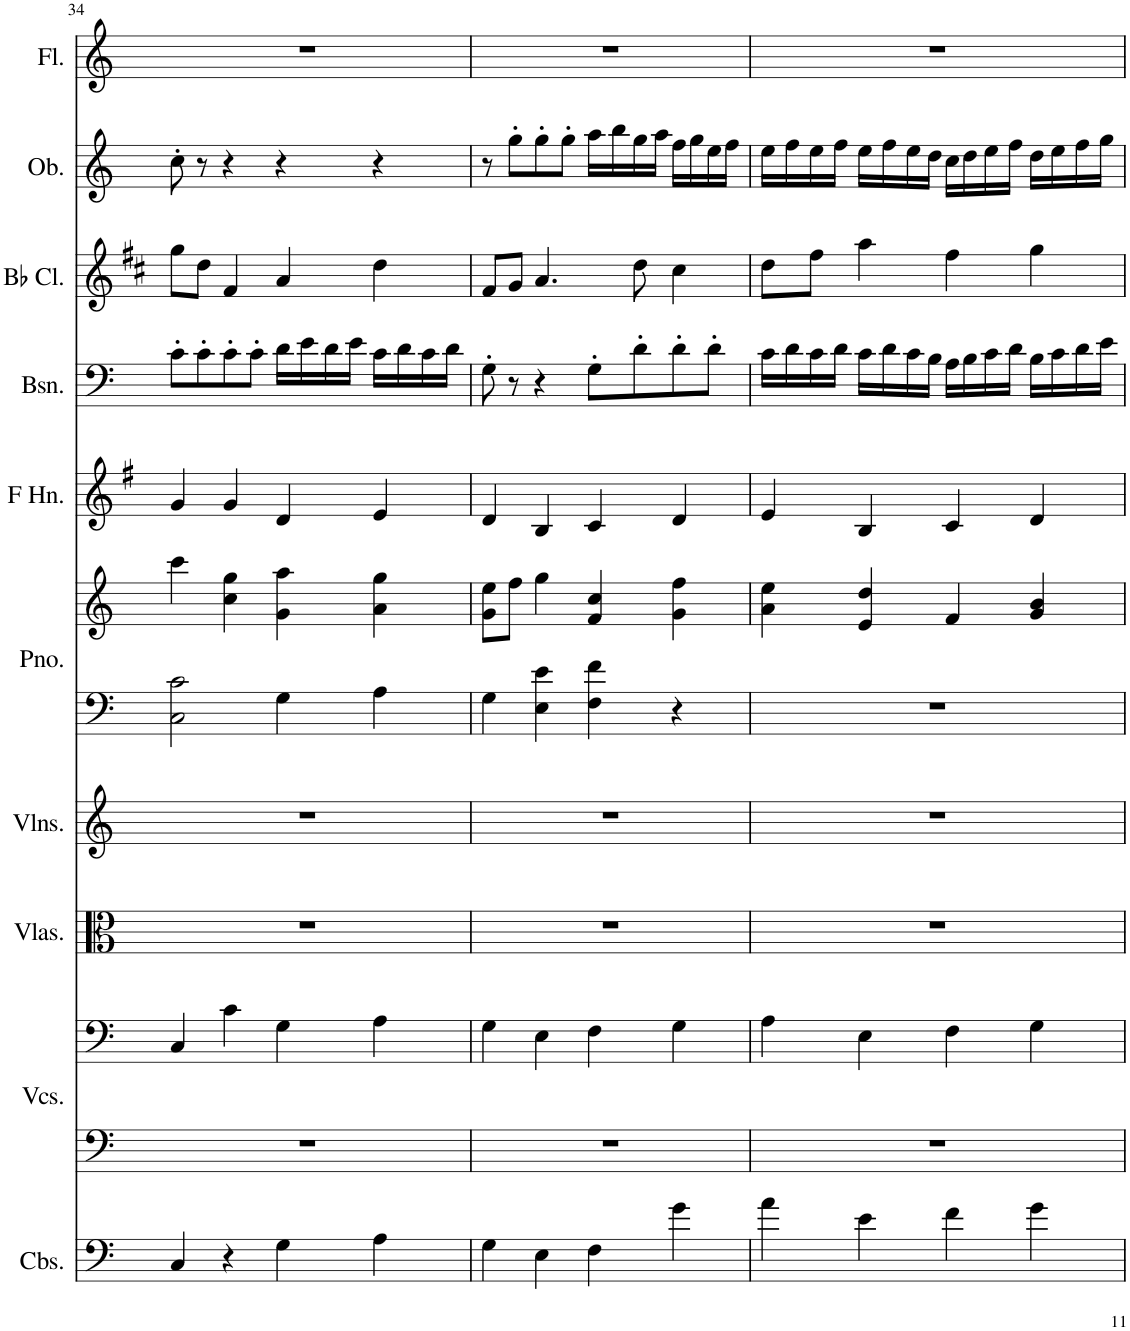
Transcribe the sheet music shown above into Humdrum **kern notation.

**kern	**kern	**kern	**kern	**kern	**kern	**kern	**kern	**kern	**kern	**kern	**kern
*part10	*part9	*part9	*part8	*part7	*part6	*part6	*part5	*part4	*part3	*part2	*part1
*staff12	*staff11	*staff10	*staff9	*staff8	*staff7	*staff6	*staff5	*staff4	*staff3	*staff2	*staff1
*I"Contrabasses	*I"Violoncellos	*	*I"Violas	*I"Violins	*I"Piano	*	*I"Horn in F	*I"Bassoon	*I"Bb Clarinet	*I"Oboe	*I"Flute
*I'Cbs.	*I'Vcs.	*	*I'Vlas.	*I'Vlns.	*I'Pno.	*	*	*I'Bsn.	*I'Bb Cl.	*I'Ob.	*I'Fl.
!!LO:PB:g=z
*clefF4	*clefF4	*clefF4	*clefC3	*clefG2	*clefF4	*clefG2	*clefG2	*clefF4	*clefG2	*clefG2	*clefG2
*Trd7c12	*	*	*	*	*	*	*Trd4c7	*	*Trd1c2	*	*
*k[]	*k[]	*k[]	*k[]	*k[]	*k[]	*k[]	*k[f#]	*k[]	*k[f#c#]	*k[]	*k[]
*M4/4	*M4/4	*M4/4	*M4/4	*M4/4	*M4/4	*M4/4	*M4/4	*M4/4	*M4/4	*M4/4	*M4/4
=34	=34	=34	=34	=34	=34	=34	=34	=34	=34	=34	=34
4C/	1r	4C/	1r	1r	2C\ 2c\	4ccc\	4g/	8c'\L	8gg\L	8cc'\	1r
.	.	.	.	.	.	.	.	8c'\	8dd\J	8r	.
4r	.	4c\	.	.	.	4cc\ 4gg\	4g/	8c'\	4f#/	4r	.
.	.	.	.	.	.	.	.	8c'\J	.	.	.
4G\	.	4G\	.	.	4G\	4g\ 4aa\	4d/	16d\LL	4a/	4r	.
.	.	.	.	.	.	.	.	16e\	.	.	.
.	.	.	.	.	.	.	.	16d\	.	.	.
.	.	.	.	.	.	.	.	16e\JJ	.	.	.
4A\	.	4A\	.	.	4A\	4a\ 4gg\	4e/	16c\LL	4dd\	4r	.
.	.	.	.	.	.	.	.	16d\	.	.	.
.	.	.	.	.	.	.	.	16c\	.	.	.
.	.	.	.	.	.	.	.	16d\JJ	.	.	.
=35	=35	=35	=35	=35	=35	=35	=35	=35	=35	=35	=35
4G\	1r	4G\	1r	1r	4G\	8g\ 8ee\L	4d/	8G'\	8f#/L	8r	1r
.	.	.	.	.	.	8ff\J	.	8r	8g/J	8gg'\L	.
4E\	.	4E\	.	.	4E\ 4e\	4gg\	4B/	4r	4.a/	8gg'\	.
.	.	.	.	.	.	.	.	.	.	8gg'\J	.
4F\	.	4F\	.	.	4F\ 4f\	4f/ 4cc/	4c/	8G'\L	.	16aa\LL	.
.	.	.	.	.	.	.	.	.	.	16bb\	.
.	.	.	.	.	.	.	.	8d'\	8dd\	16gg\	.
.	.	.	.	.	.	.	.	.	.	16aa\JJ	.
4g\	.	4G\	.	.	4r	4g\ 4ff\	4d/	8d'\	4cc#\	16ff\LL	.
.	.	.	.	.	.	.	.	.	.	16gg\	.
.	.	.	.	.	.	.	.	8d'\J	.	16ee\	.
.	.	.	.	.	.	.	.	.	.	16ff\JJ	.
=36	=36	=36	=36	=36	=36	=36	=36	=36	=36	=36	=36
4a\	1r	4A\	1r	1r	1r	4a\ 4ee\	4e/	16c\LL	8dd\L	16ee\LL	1r
.	.	.	.	.	.	.	.	16d\	.	16ff\	.
.	.	.	.	.	.	.	.	16c\	8ff#\J	16ee\	.
.	.	.	.	.	.	.	.	16d\JJ	.	16ff\JJ	.
4e\	.	4E\	.	.	.	4e/ 4dd/	4B/	16c\LL	4aa\	16ee\LL	.
.	.	.	.	.	.	.	.	16d\	.	16ff\	.
.	.	.	.	.	.	.	.	16c\	.	16ee\	.
.	.	.	.	.	.	.	.	16B\JJ	.	16dd\JJ	.
4f\	.	4F\	.	.	.	4f/	4c/	16A\LL	4ff#\	16cc\LL	.
.	.	.	.	.	.	.	.	16B\	.	16dd\	.
.	.	.	.	.	.	.	.	16c\	.	16ee\	.
.	.	.	.	.	.	.	.	16d\JJ	.	16ff\JJ	.
4g\	.	4G\	.	.	.	4g/ 4b/	4d/	16B\LL	4gg\	16dd\LL	.
.	.	.	.	.	.	.	.	16c\	.	16ee\	.
.	.	.	.	.	.	.	.	16d\	.	16ff\	.
.	.	.	.	.	.	.	.	16e\JJ	.	16gg\JJ	.
=	=	=	=	=	=	=	=	=	=	=	=
*-	*-	*-	*-	*-	*-	*-	*-	*-	*-	*-	*-
